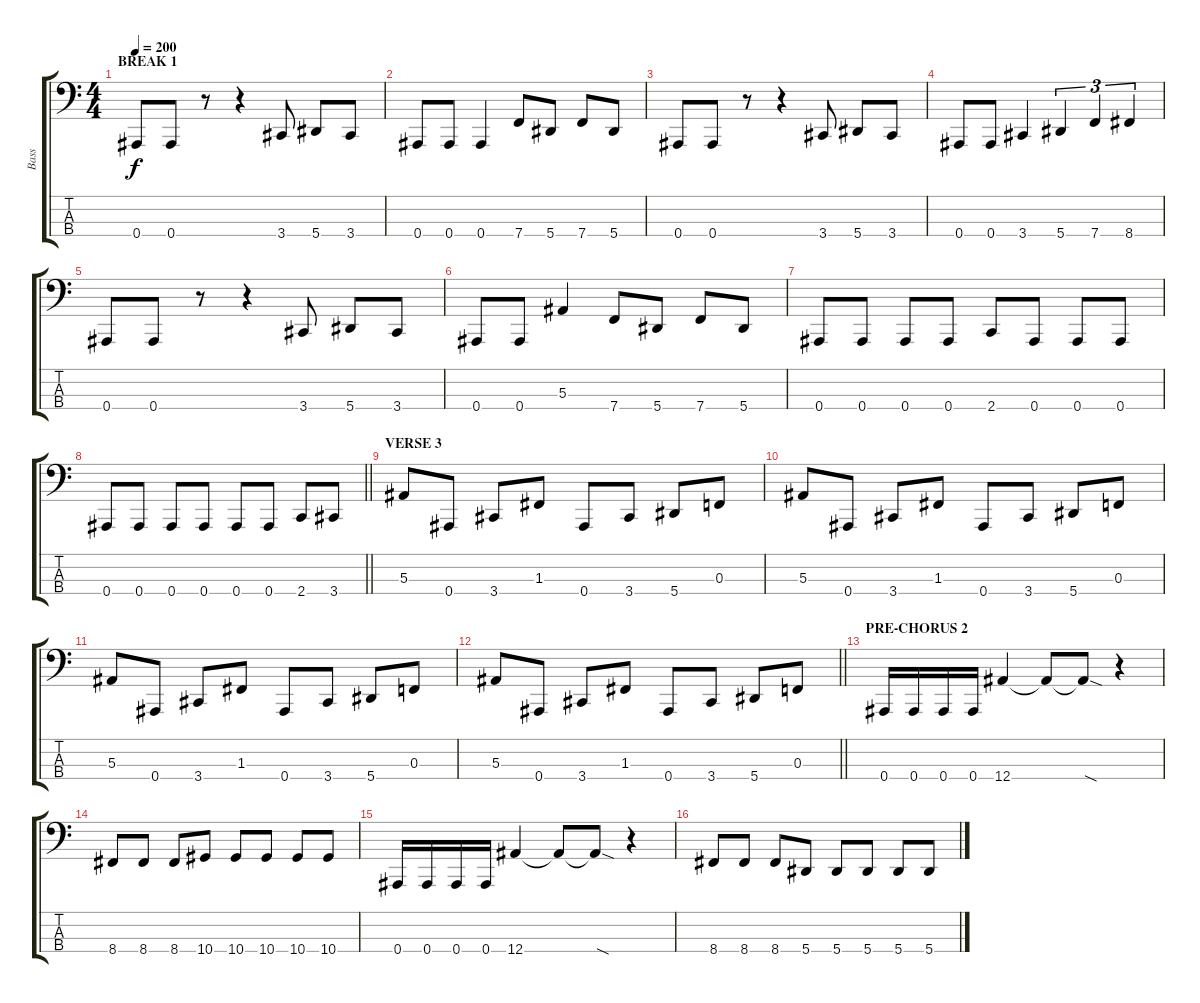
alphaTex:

\track ("Bass" "Bass") {instrument electricbassfinger}
\staff {score tabs}
\tuning (Eb2 Bb1 F1 Bb0) {hide}
\ts (4 4)
\section ("" "BREAK 1")
\tempo 200
\clef f4
\ks c
0.4.8{dy f} 0.4.8 r.8 r.4 3.4.8 5.4.8 3.4.8 |
0.4.8 0.4.8 0.4.4 7.4.8 5.4.8 7.4.8 5.4.8 |
0.4.8 0.4.8 r.8 r.4 3.4.8 5.4.8 3.4.8 |
0.4.8 0.4.8 3.4.4 5.4.4{tu (3 2)} 7.4.4{tu (3 2)} 8.4.4{tu (3 2)} |
0.4.8 0.4.8 r.8 r.4 3.4.8 5.4.8 3.4.8 |
0.4.8 0.4.8 5.3.4 7.4.8 5.4.8 7.4.8 5.4.8 |
0.4.8 0.4.8 0.4.8 0.4.8 2.4.8 0.4.8 0.4.8 0.4.8 |
\barLineRight lightlight
0.4.8 0.4.8 0.4.8 0.4.8 0.4.8 0.4.8 2.4.8 3.4.8 |
\section ("" "VERSE 3")
5.3.8 0.4.8 3.4.8 1.3.8 0.4.8 3.4.8 5.4.8 0.3.8 |
5.3.8 0.4.8 3.4.8 1.3.8 0.4.8 3.4.8 5.4.8 0.3.8 |
5.3.8 0.4.8 3.4.8 1.3.8 0.4.8 3.4.8 5.4.8 0.3.8 |
\barLineRight lightlight
5.3.8 0.4.8 3.4.8 1.3.8 0.4.8 3.4.8 5.4.8 0.3.8 |
\section ("" "PRE-CHORUS 2")
0.4.16 0.4.16 0.4.16 0.4.16 12.4.4 12.4{t}.8 12.4{sod t}.8 r.4 |
8.4.8 8.4.8 8.4.8 10.4.8 10.4.8 10.4.8 10.4.8 10.4.8 |
0.4.16 0.4.16 0.4.16 0.4.16 12.4.4 12.4{t}.8 12.4{sod t}.8 r.4 |
8.4.8 8.4.8 8.4.8 5.4.8 5.4.8 5.4.8 5.4.8 5.4.8
